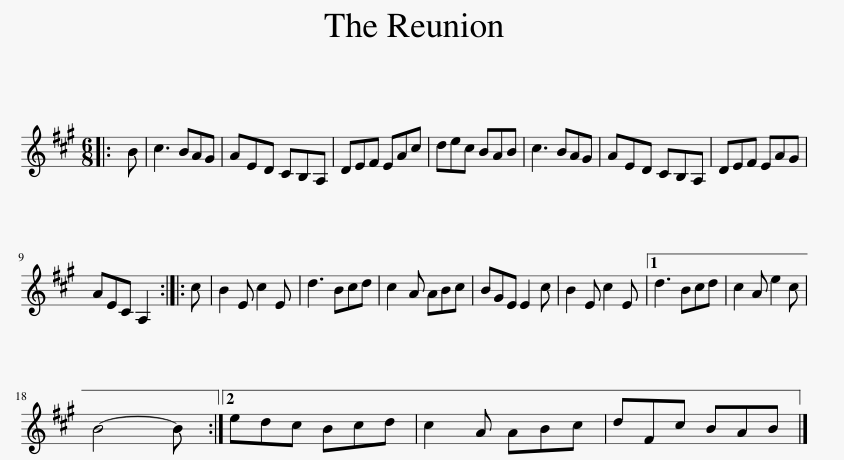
X:1
L:1/8
M:6/8
I:linebreak $
K:A
V:1 treble
V:1
|: B | c3 BAG | AED CB,A, | DEF EAc | dec BAB | %5
 c3 BAG | AED CB,A, | DEF EAG |$ AEC A,2 :: c | %10
 B2 E c2 E | d3 Bcd | c2 A ABc | BGE E2 c | B2 E c2 E |1 %15
 d3 Bcd | c2 A e2 c |$ B4- B :|2 edc Bcd | c2 A ABc | %20
 dFc BAB |] %21
